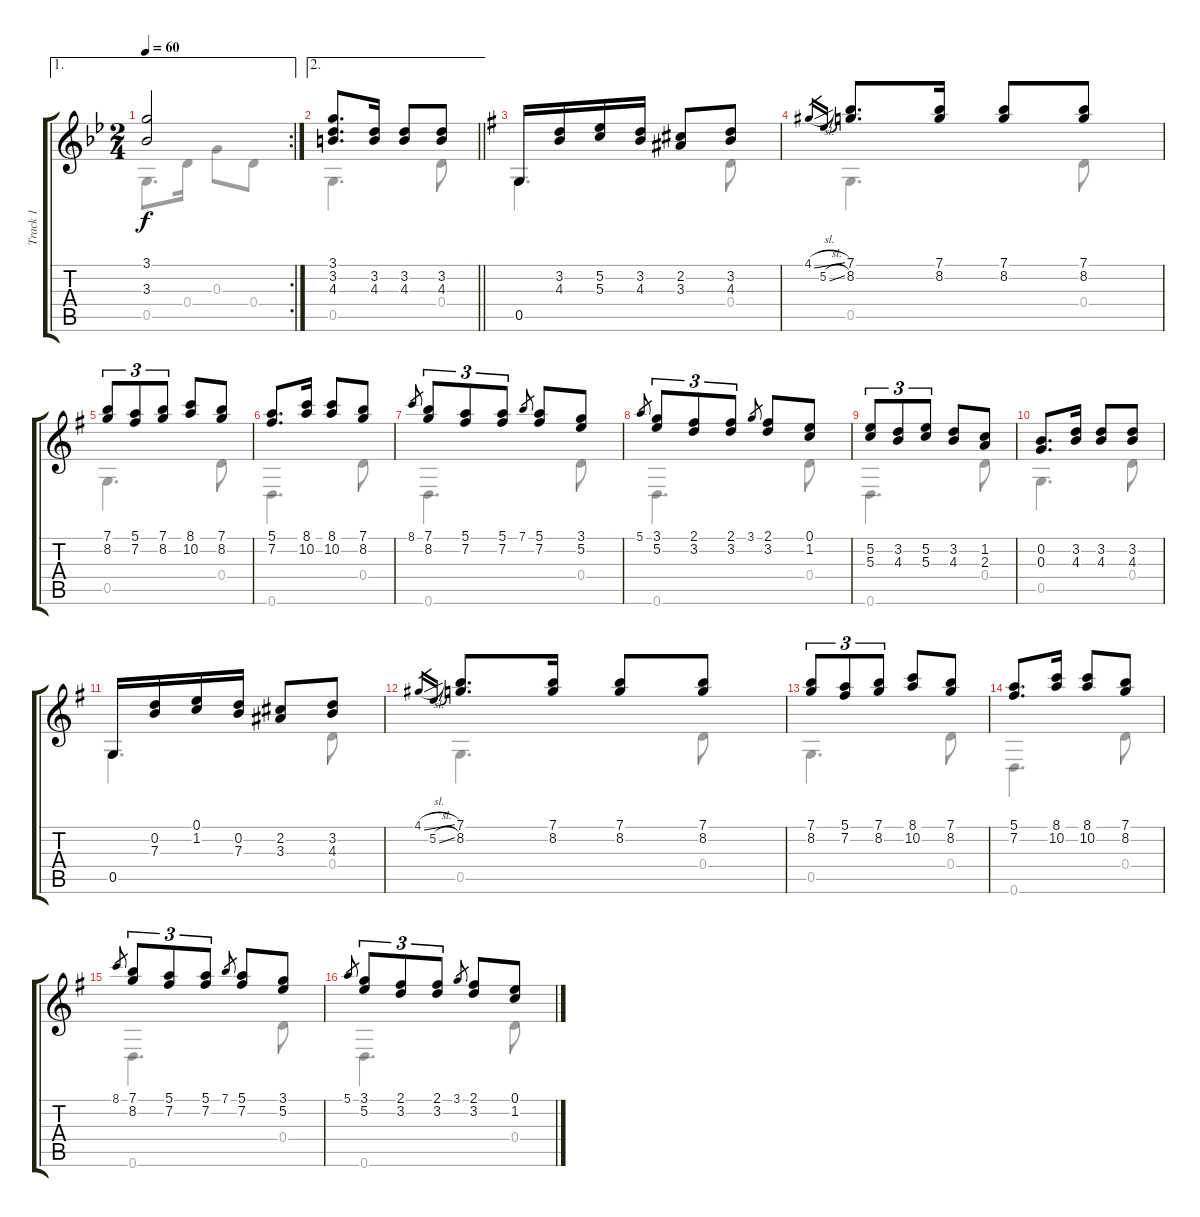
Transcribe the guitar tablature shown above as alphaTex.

\track ("Track 1" "Track 1") {instrument acousticguitarsteel}
\staff {score tabs}
\tuning (E4 B3 G3 D3 G2 D2) {hide}
\voice
\ae 1
\rc 2
\ts (2 4)
\tempo 60
\clef g2
\ks gminor
(3.1 3.3).2{dy f} |
\ae 2
\barLineRight lightlight
(3.1 3.2 4.3).8{d} (3.2 4.3).16 (3.2 4.3).8 (3.2 4.3).8 |
\ks g
0.5.16 (3.2 4.3).16 (5.2 5.3).16 (3.2 4.3).16 (2.2 3.3).8 (3.2 4.3).8 |
4.1{sl}.16{gr} 5.2{sl}.16{gr} (7.1 8.2).8{d} (7.1 8.2).16 (7.1 8.2).8 (7.1 8.2).8 |
(7.1 8.2).8{tu (3 2)} (5.1 7.2).8{tu (3 2)} (7.1 8.2).8{tu (3 2)} (8.1 10.2).8 (7.1 8.2).8 |
(5.1 7.2).8{d} (8.1 10.2).16 (8.1 10.2).8 (7.1 8.2).8 |
8.1.8{gr} (7.1 8.2).8{tu (3 2)} (5.1 7.2).8{tu (3 2)} (5.1 7.2).8{tu (3 2)} 7.1.8{gr} (5.1 7.2).8 (3.1 5.2).8 |
5.1.8{gr} (3.1 5.2).8{tu (3 2)} (2.1 3.2).8{tu (3 2)} (2.1 3.2).8{tu (3 2)} 3.1.8{gr} (2.1 3.2).8 (0.1 1.2).8 |
(5.2 5.3).8{tu (3 2)} (3.2 4.3).8{tu (3 2)} (5.2 5.3).8{tu (3 2)} (3.2 4.3).8 (1.2 2.3).8 |
(0.2 0.3).8{d} (3.2 4.3).16 (3.2 4.3).8 (3.2 4.3).8 |
0.5.16 (0.2 7.3).16 (0.1 1.2).16 (0.2 7.3).16 (2.2 3.3).8 (3.2 4.3).8 |
4.1{sl}.16{gr} 5.2{sl}.16{gr} (7.1 8.2).8{d} (7.1 8.2).16 (7.1 8.2).8 (7.1 8.2).8 |
(7.1 8.2).8{tu (3 2)} (5.1 7.2).8{tu (3 2)} (7.1 8.2).8{tu (3 2)} (8.1 10.2).8 (7.1 8.2).8 |
(5.1 7.2).8{d} (8.1 10.2).16 (8.1 10.2).8 (7.1 8.2).8 |
8.1.8{gr} (7.1 8.2).8{tu (3 2)} (5.1 7.2).8{tu (3 2)} (5.1 7.2).8{tu (3 2)} 7.1.8{gr} (5.1 7.2).8 (3.1 5.2).8 |
5.1.8{gr} (3.1 5.2).8{tu (3 2)} (2.1 3.2).8{tu (3 2)} (2.1 3.2).8{tu (3 2)} 3.1.8{gr} (2.1 3.2).8 (0.1 1.2).8
\voice
\clef g2
\ottava regular
\simile none
\ks gminor
0.5.8{d dy f} 0.4.16 0.3.8 0.4.8 |
\barLineRight lightlight
0.5.4{d} 0.4.8 |
\ks g
0.5.4{d} 0.4.8 |
0.5.4{d} 0.4.8 |
0.5.4{d} 0.4.8 |
0.6.4{d} 0.4.8 |
0.6.4{d} 0.4.8 |
0.6.4{d} 0.4.8 |
0.6.4{d} 0.4.8 |
0.5.4{d} 0.4.8 |
0.5.4{d} 0.4.8 |
0.5.4{d} 0.4.8 |
0.5.4{d} 0.4.8 |
0.6.4{d} 0.4.8 |
0.6.4{d} 0.4.8 |
0.6.4{d} 0.4.8
